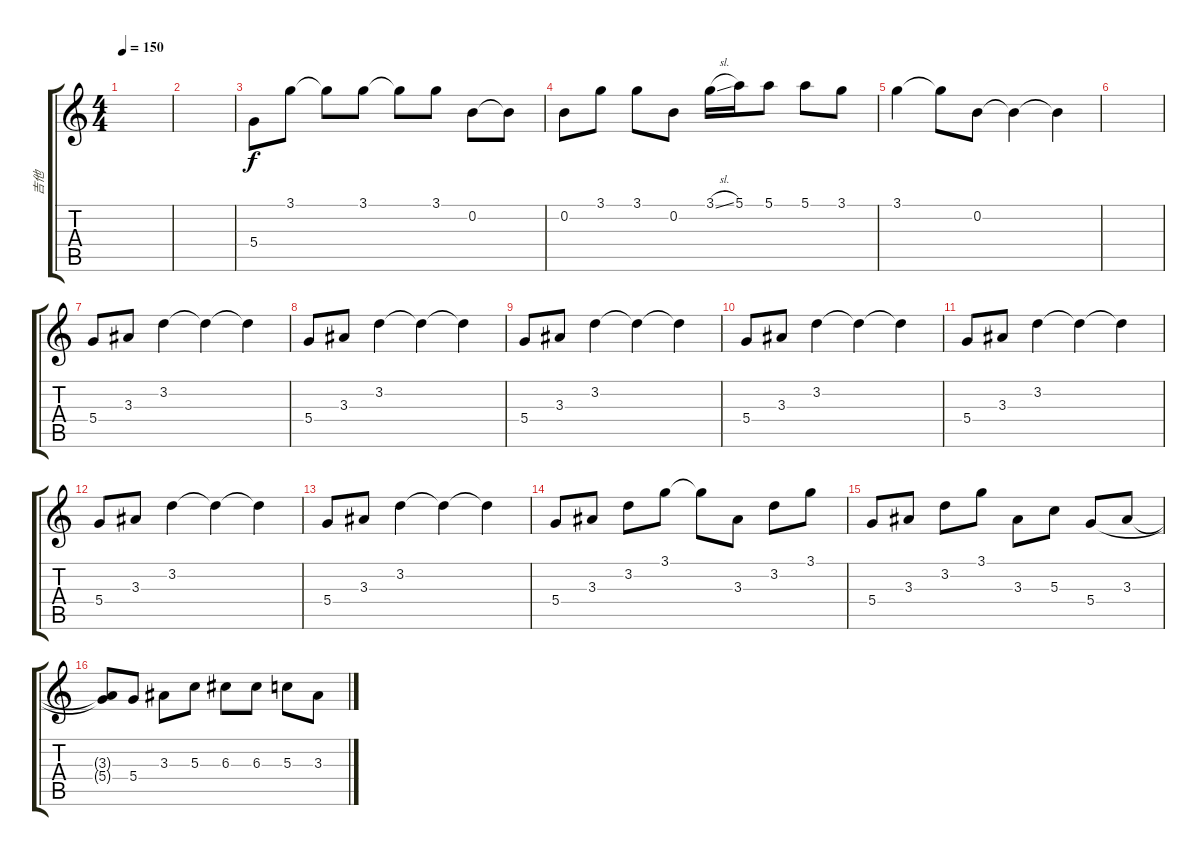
\track ("吉他" "吉他") {instrument overdrivenguitar}
\staff {score tabs}
\tuning (E4 B3 G3 D3 A2 E2) {hide}
\ts (4 4)
\tempo 150
\clef g2
\ks c
|
|
5.4.8{volume 15} 3.1.8 3.1{t}.8 3.1.8 3.1{t}.8 3.1.8 0.2.8 0.2{t}.8 |
0.2.8 3.1.8 3.1.8 0.2.8 3.1{sl}.16 5.1.16 5.1.8 5.1.8 3.1.8 |
3.1.4 3.1{t}.8 0.2.8 0.2{t}.4 0.2{t}.4 |
|
5.4.8 3.3.8 3.2.4 3.2{t}.4 3.2{t}.4 |
5.4.8 3.3.8 3.2.4 3.2{t}.4 3.2{t}.4 |
5.4.8 3.3.8 3.2.4 3.2{t}.4 3.2{t}.4 |
5.4.8 3.3.8 3.2.4 3.2{t}.4 3.2{t}.4 |
5.4.8 3.3.8 3.2.4 3.2{t}.4 3.2{t}.4 |
5.4.8 3.3.8 3.2.4 3.2{t}.4 3.2{t}.4 |
5.4.8 3.3.8 3.2.4 3.2{t}.4 3.2{t}.4 |
5.4.8 3.3.8 3.2.8 3.1.8 3.1{t}.8 3.3.8 3.2.8 3.1.8 |
5.4.8 3.3.8 3.2.8 3.1.8 3.3.8 5.3.8 5.4.8 3.3.8 |
(3.3{t} 5.4{t}).8 5.4.8 3.3.8 5.3.8 6.3.8 6.3.8 5.3.8 3.3.8
